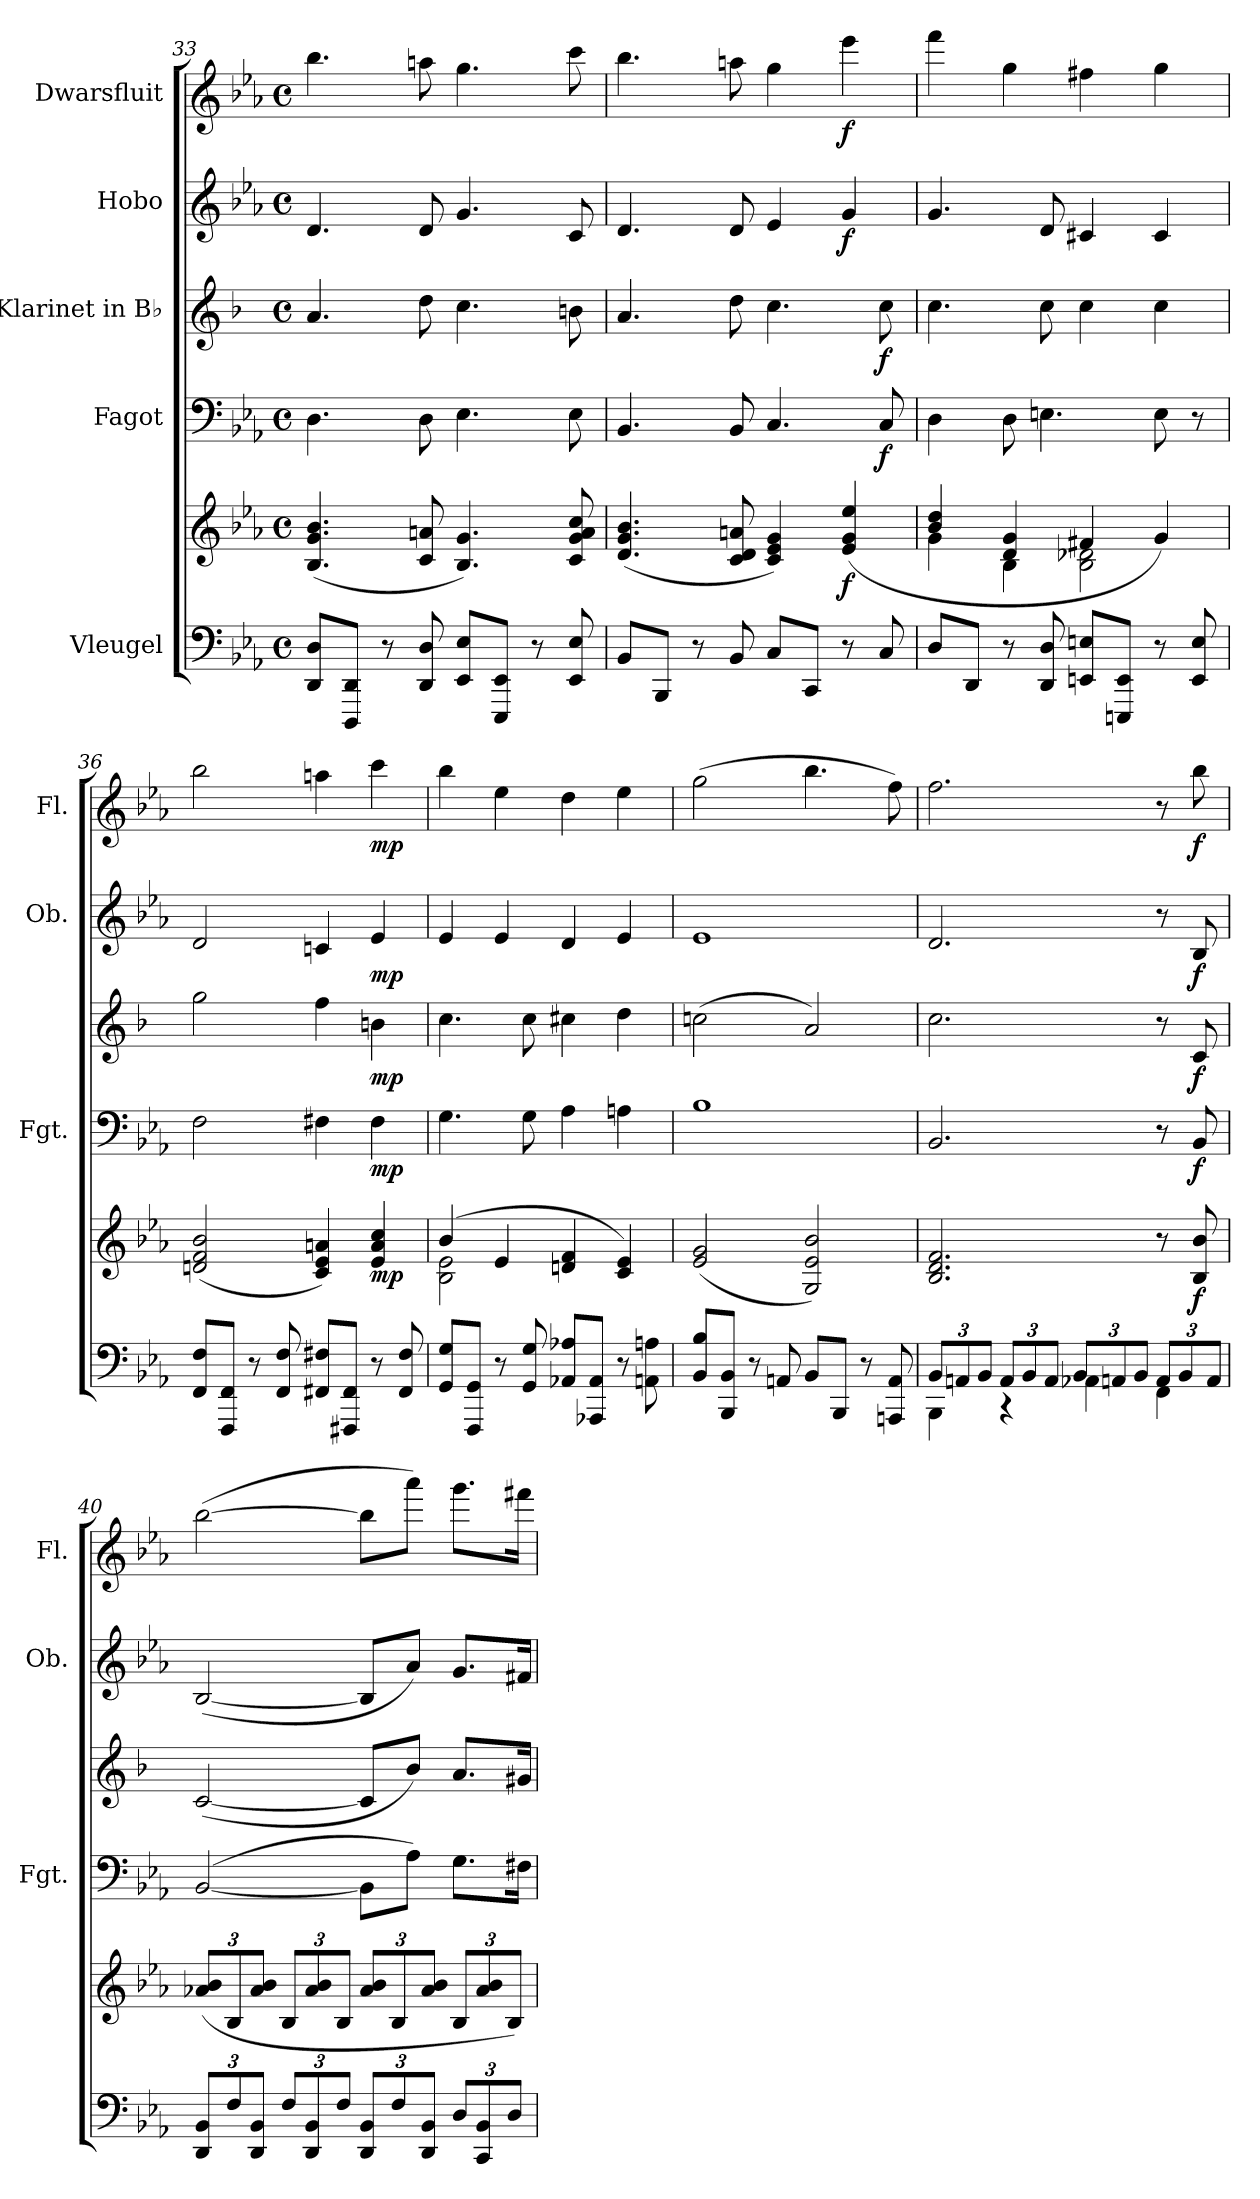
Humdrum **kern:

**kern	**kern	**dynam	**kern	**dynam	**kern	**dynam	**kern	**dynam	**kern	**dynam
*part5	*part5	*part5	*part4	*part4	*part3	*part3	*part2	*part2	*part1	*part1
*staff6	*staff5	*staff5/6	*staff4	*staff4	*staff3	*staff3	*staff2	*staff2	*staff1	*staff1
*I"Vleugel	*	*	*I"Fagot	*	*I"Klarinet in B♭	*	*I"Hobo	*	*I"Dwarsfluit	*
*	*	*	*I'Fgt.	*	*	*	*I'Ob.	*	*I'Fl.	*
*clefF4	*clefG2	*	*clefF4	*	*clefG2	*	*clefG2	*	*clefG2	*
*	*	*	*	*	*ITrd1c2	*	*	*	*	*
*k[b-e-a-]	*k[b-e-a-]	*	*k[b-e-a-]	*	*k[b-e-a-]	*	*k[b-e-a-]	*	*k[b-e-a-]	*
*M4/4	*M4/4	*	*M4/4	*	*M4/4	*	*M4/4	*	*M4/4	*
*met(c)	*met(c)	*	*met(c)	*	*met(c)	*	*met(c)	*	*met(c)	*
=33	=33	=33	=33	=33	=33	=33	=33	=33	=33	=33
8DD/ 8D/L	(4.B-/ 4.g/ 4.b-/	.	4.D\	.	4.g/	.	4.d/	.	4.bb-\	.
8DDD/ 8DD/J	.	.	.	.	.	.	.	.	.	.
8r	.	.	.	.	.	.	.	.	.	.
8DD/ 8D/	8c/ 8an/	.	8D\	.	8cc\	.	8d/	.	8aan\	.
8EE-/ 8E-/L	4.B-/ 4.g/)	.	4.E-\	.	4.b-\	.	4.g/	.	4.gg\	.
8EEE-/ 8EE-/J	.	.	.	.	.	.	.	.	.	.
8r	.	.	.	.	.	.	.	.	.	.
8EE-/ 8E-/	8c/ 8g/ 8a/ 8cc/	.	8E-\	.	8an\	.	8c/	.	8ccc\	.
=34	=34	=34	=34	=34	=34	=34	=34	=34	=34	=34
8BB-/L	(4.d/ 4.g/ 4.b-/	.	4.BB-/	.	4.g/	.	4.d/	.	4.bb-\	.
8BBB-/J	.	.	.	.	.	.	.	.	.	.
8r	.	.	.	.	.	.	.	.	.	.
8BB-/	8c/ 8d/ 8an/	.	8BB-/	.	8cc\	.	8d/	.	8aan\	.
8C/L	4c/ 4e-/ 4g/)	.	4.C/	.	4.b-\	.	4e-/	.	4gg\	.
8CC/J	.	.	.	.	.	.	.	.	.	.
!	!	!LO:DY:b	!	!	!	!	!	!LO:DY:b	!	!LO:DY:b
8r	(4e-/ 4g/ 4ee-/	f	.	.	.	.	4g/	f	4eee-\	f
!	!	!	!	!LO:DY:b	!	!LO:DY:b	!	!	!	!
8C/	.	.	8C/	f	8b-\	f	.	.	.	.
!!LO:LB:g=z
=35	=35	=35	=35	=35	=35	=35	=35	=35	=35	=35
*	*^	*	*	*	*	*	*	*	*	*
8D/L	4b-/ 4dd/	4g\	.	4D\	.	4.b-\	.	4.g/	.	4fff\	.
8DD/J	.	.	.	.	.	.	.	.	.	.	.
8r	4d/ 4g/	4B-\	.	8D\	.	.	.	.	.	4gg\	.
8DD/ 8D/	.	.	.	4.En\	.	8b-\	.	8d/	.	.	.
8EEn/ 8En/L	4f#X/	2B-\ 2d-X\	.	.	.	4b-\	.	4c#X/	.	4ff#X\	.
8EEEn/ 8EE/J	.	.	.	.	.	.	.	.	.	.	.
8r	4g/)	.	.	8E\	.	4b-\	.	4c#/	.	4gg\	.
8EE/ 8E/	.	.	.	8r	.	.	.	.	.	.	.
*	*v	*v	*	*	*	*	*	*	*	*	*
=36	=36	=36	=36	=36	=36	=36	=36	=36	=36	=36
8FF/ 8F/L	(2dn/ 2f/ 2b-/	.	2F\	.	2ff\	.	2d/	.	2bb-\	.
8FFF/ 8FF/J	.	.	.	.	.	.	.	.	.	.
8r	.	.	.	.	.	.	.	.	.	.
8FF/ 8F/	.	.	.	.	.	.	.	.	.	.
8FF#X/ 8F#X/L	4c/ 4e-/ 4an/)	.	4F#X\	.	4ee-\	.	4cn/	.	4aan\	.
8FFF#X/ 8FF#/J	.	.	.	.	.	.	.	.	.	.
!	!	!LO:DY:b	!	!LO:DY:b	!	!LO:DY:b	!	!LO:DY:b	!	!LO:DY:b
8r	4e-/ 4a/ 4cc/	mp	4F#\	mp	4an\	mp	4e-/	mp	4ccc\	mp
8FF#/ 8F#/	.	.	.	.	.	.	.	.	.	.
=37	=37	=37	=37	=37	=37	=37	=37	=37	=37	=37
*	*^	*	*	*	*	*	*	*	*	*
8GG/ 8G/L	(4b-/	2B-\ 2e-\	.	4.G\	.	4.b-\	.	4e-/	.	4bb-\	.
8FFF/ 8GG/J	.	.	.	.	.	.	.	.	.	.	.
8r	4e-/	.	.	.	.	.	.	4e-/	.	4ee-\	.
8GG/ 8G/	.	.	.	8G\	.	8b-\	.	.	.	.	.
8AA-X/ 8A-X/L	4dn/ 4f/	2ryy	.	4A-\	.	4bn\	.	4d/	.	4dd\	.
8AAA-X/ 8AA-/J	.	.	.	.	.	.	.	.	.	.	.
8r	4c/ 4e-/)	.	.	4An\	.	4cc\	.	4e-/	.	4ee-\	.
8AAn\ 8An\	.	.	.	.	.	.	.	.	.	.	.
*	*v	*v	*	*	*	*	*	*	*	*	*
!!LO:PB:g=z
=38	=38	=38	=38	=38	=38	=38	=38	=38	=38	=38
8BB-/ 8B-/L	(2e-/ 2g/	.	1B-	.	(2b-X\	.	1e-	.	(2gg\	.
8BBB-/ 8BB-/J	.	.	.	.	.	.	.	.	.	.
8r	.	.	.	.	.	.	.	.	.	.
8AAn/	.	.	.	.	.	.	.	.	.	.
8BB-/L	2G/ 2e-/ 2b-/)	.	.	.	2g/)	.	.	.	4.bb-\	.
8BBB-/J	.	.	.	.	.	.	.	.	.	.
8r	.	.	.	.	.	.	.	.	.	.
8AAAn/ 8AA/	.	.	.	.	.	.	.	.	8ff\)	.
=39	=39	=39	=39	=39	=39	=39	=39	=39	=39	=39
*Xbrackettup	*	*	*	*	*	*	*	*	*	*
*^	*	*	*	*	*	*	*	*	*	*
12BB-/L	4BBB-\	2.B-/ 2.d/ 2.f/	.	2.BB-/	.	2.b-\	.	2.d/	.	2.ff\	.
12AAn/	.	.	.	.	.	.	.	.	.	.	.
12BB-/J	.	.	.	.	.	.	.	.	.	.	.
12AA/L	4r	.	.	.	.	.	.	.	.	.	.
12BB-/	.	.	.	.	.	.	.	.	.	.	.
12AA/J	.	.	.	.	.	.	.	.	.	.	.
12BB-/L	4AA-X\	.	.	.	.	.	.	.	.	.	.
12AAn/	.	.	.	.	.	.	.	.	.	.	.
12BB-/J	.	.	.	.	.	.	.	.	.	.	.
12AA/L	4FF\	8r	.	8r	.	8r	.	8r	.	8r	.
12BB-/	.	.	.	.	.	.	.	.	.	.	.
!	!	!	!LO:DY:b	!	!LO:DY:b	!	!LO:DY:b	!	!LO:DY:b	!	!LO:DY:b
.	.	8B-/ 8b-/	f	8BB-/	f	8B-/	f	8B-/	f	8bb-\	f
12AA/J	.	.	.	.	.	.	.	.	.	.	.
*v	*v	*	*	*	*	*	*	*	*	*	*
=40	=40	=40	=40	=40	=40	=40	=40	=40	=40	=40
*	*Xbrackettup	*	*	*	*	*	*	*	*	*
12DD/ 12BB-/L	(>12a-X/ 12b-/L	.	([2BB-/	.	([2B-/	.	([2B-/	.	([2bb-\	.
12F/	12B-/	.	.	.	.	.	.	.	.	.
12DD/ 12BB-/J	12a-/ 12b-/J	.	.	.	.	.	.	.	.	.
12F/L	12B-/L	.	.	.	.	.	.	.	.	.
12DD/ 12BB-/	12a-/ 12b-/	.	.	.	.	.	.	.	.	.
12F/J	12B-/J	.	.	.	.	.	.	.	.	.
12DD/ 12BB-/L	12a-/ 12b-/L	.	8BB-\L]	.	8B-/L]	.	8B-/L]	.	8bb-\L]	.
12F/	12B-/	.	.	.	.	.	.	.	.	.
.	.	.	8A-\J)	.	8a-/J)	.	8a-/J)	.	8aaa-\J)	.
12DD/ 12BB-/J	12a-/ 12b-/J	.	.	.	.	.	.	.	.	.
12D/L	12B-/L	.	8.G\L	.	8.g/L	.	8.g/L	.	8.ggg\L	.
12CC/ 12BB-/	12a-/ 12b-/	.	.	.	.	.	.	.	.	.
12D/J	12B-/J)	.	.	.	.	.	.	.	.	.
.	.	.	16F#X\Jk	.	16f#X/Jk	.	16f#X/Jk	.	16fff#X\Jk	.
=	=	=	=	=	=	=	=	=	=	=
*-	*-	*-	*-	*-	*-	*-	*-	*-	*-	*-
